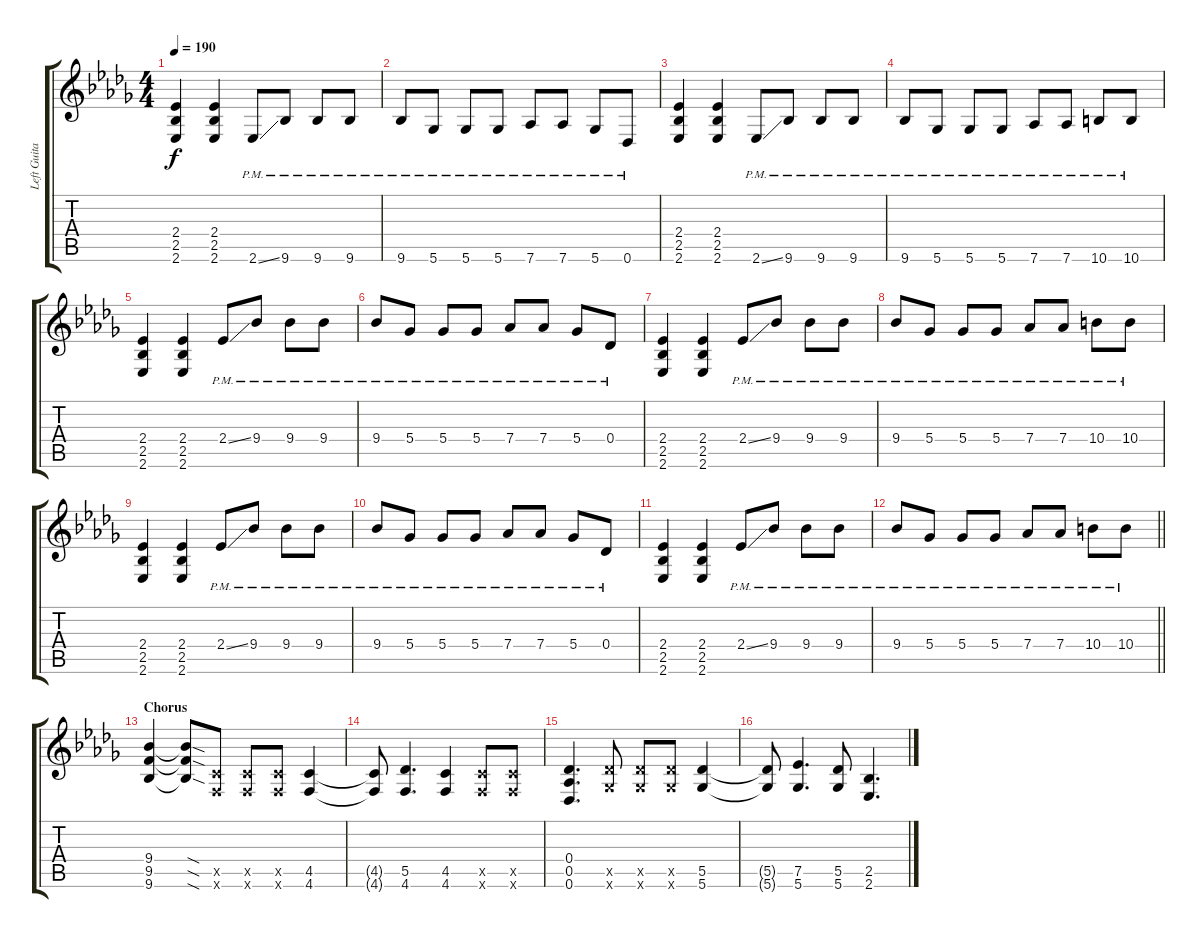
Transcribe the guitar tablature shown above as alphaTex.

\track ("Left Guitar" "Left Guita") {instrument distortionguitar}
\staff {score tabs}
\tuning (Eb4 Bb3 Gb3 Db3 Ab2 Db2) {hide}
\ts (4 4)
\tempo 190
\clef g2
\ks db
(2.4 2.5 2.6).4{dy f} (2.4 2.5 2.6).4 2.6{ss pm}.8 9.6{pm}.8 9.6{pm}.8 9.6{pm}.8 |
9.6{pm}.8 5.6{pm}.8 5.6{pm}.8 5.6{pm}.8 7.6{pm}.8 7.6{pm}.8 5.6{pm}.8 0.6{pm}.8 |
(2.4 2.5 2.6).4 (2.4 2.5 2.6).4 2.6{ss pm}.8 9.6{pm}.8 9.6{pm}.8 9.6{pm}.8 |
9.6{pm}.8 5.6{pm}.8 5.6{pm}.8 5.6{pm}.8 7.6{pm}.8 7.6{pm}.8 10.6{pm}.8 10.6{pm}.8 |
(2.4 2.5 2.6).4 (2.4 2.5 2.6).4 2.4{ss pm}.8 9.4{pm}.8 9.4{pm}.8 9.4{pm}.8 |
9.4{pm}.8 5.4{pm}.8 5.4{pm}.8 5.4{pm}.8 7.4{pm}.8 7.4{pm}.8 5.4{pm}.8 0.4{pm}.8 |
(2.4 2.5 2.6).4 (2.4 2.5 2.6).4 2.4{ss pm}.8 9.4{pm}.8 9.4{pm}.8 9.4{pm}.8 |
9.4{pm}.8 5.4{pm}.8 5.4{pm}.8 5.4{pm}.8 7.4{pm}.8 7.4{pm}.8 10.4{pm}.8 10.4{pm}.8 |
(2.4 2.5 2.6).4 (2.4 2.5 2.6).4 2.4{ss pm}.8 9.4{pm}.8 9.4{pm}.8 9.4{pm}.8 |
9.4{pm}.8 5.4{pm}.8 5.4{pm}.8 5.4{pm}.8 7.4{pm}.8 7.4{pm}.8 5.4{pm}.8 0.4{pm}.8 |
(2.4 2.5 2.6).4 (2.4 2.5 2.6).4 2.4{ss pm}.8 9.4{pm}.8 9.4{pm}.8 9.4{pm}.8 |
\barLineRight lightlight
9.4{pm}.8 5.4{pm}.8 5.4{pm}.8 5.4{pm}.8 7.4{pm}.8 7.4{pm}.8 10.4{pm}.8 10.4{pm}.8 |
\section ("" "Chorus")
(9.4 9.5 9.6).4 (9.4{sod t} 9.5{sod t} 9.6{sod t}).8 (4.5{x} 4.6{x}).8 (4.5{x} 4.6{x}).8 (4.5{x} 4.6{x}).8 (4.5 4.6).4 |
(4.5{t} 4.6{t}).8 (5.5 4.6).4{d} (4.5 4.6).4 (4.5{x} 4.6{x}).8 (4.5{x} 4.6{x}).8 |
(0.4 0.5 0.6).4{d} (5.5{x} 5.6{x}).8 (5.5{x} 5.6{x}).8 (5.5{x} 5.6{x}).8 (5.5 5.6).4 |
(5.5{t} 5.6{t}).8 (7.5 5.6).4{d} (5.5 5.6).8 (2.5 2.6).4{d}
